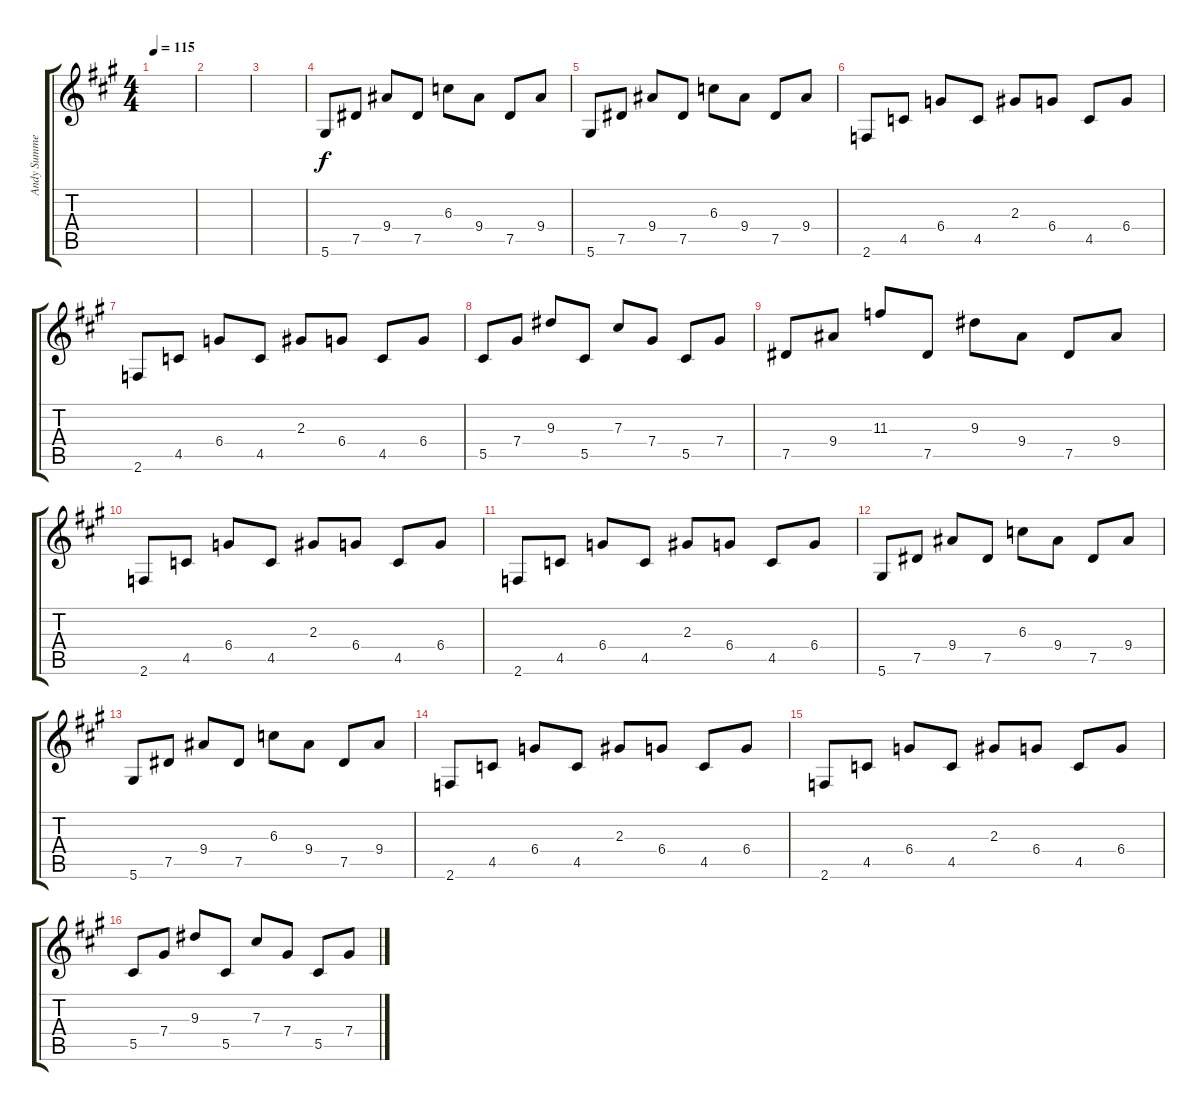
\track ("Andy Summers (Chorus)" "Andy Summe") {instrument electricguitarclean}
\staff {score tabs}
\tuning (Eb4 Bb3 Gb3 Db3 Ab2 Eb2) {hide}
\ts (4 4)
\tempo 115
\clef g2
\ks a
|
|
|
5.6.8 7.5.8 9.4.8 7.5.8 6.3.8 9.4.8 7.5.8 9.4.8 |
5.6.8 7.5.8 9.4.8 7.5.8 6.3.8 9.4.8 7.5.8 9.4.8 |
2.6.8 4.5.8 6.4.8 4.5.8 2.3.8 6.4.8 4.5.8 6.4.8 |
2.6.8 4.5.8 6.4.8 4.5.8 2.3.8 6.4.8 4.5.8 6.4.8 |
5.5.8 7.4.8 9.3.8 5.5.8 7.3.8 7.4.8 5.5.8 7.4.8 |
7.5.8 9.4.8 11.3.8 7.5.8 9.3.8 9.4.8 7.5.8 9.4.8 |
2.6.8 4.5.8 6.4.8 4.5.8 2.3.8 6.4.8 4.5.8 6.4.8 |
2.6.8 4.5.8 6.4.8 4.5.8 2.3.8 6.4.8 4.5.8 6.4.8 |
5.6.8 7.5.8 9.4.8 7.5.8 6.3.8 9.4.8 7.5.8 9.4.8 |
5.6.8 7.5.8 9.4.8 7.5.8 6.3.8 9.4.8 7.5.8 9.4.8 |
2.6.8 4.5.8 6.4.8 4.5.8 2.3.8 6.4.8 4.5.8 6.4.8 |
2.6.8 4.5.8 6.4.8 4.5.8 2.3.8 6.4.8 4.5.8 6.4.8 |
5.5.8 7.4.8 9.3.8 5.5.8 7.3.8 7.4.8 5.5.8 7.4.8
